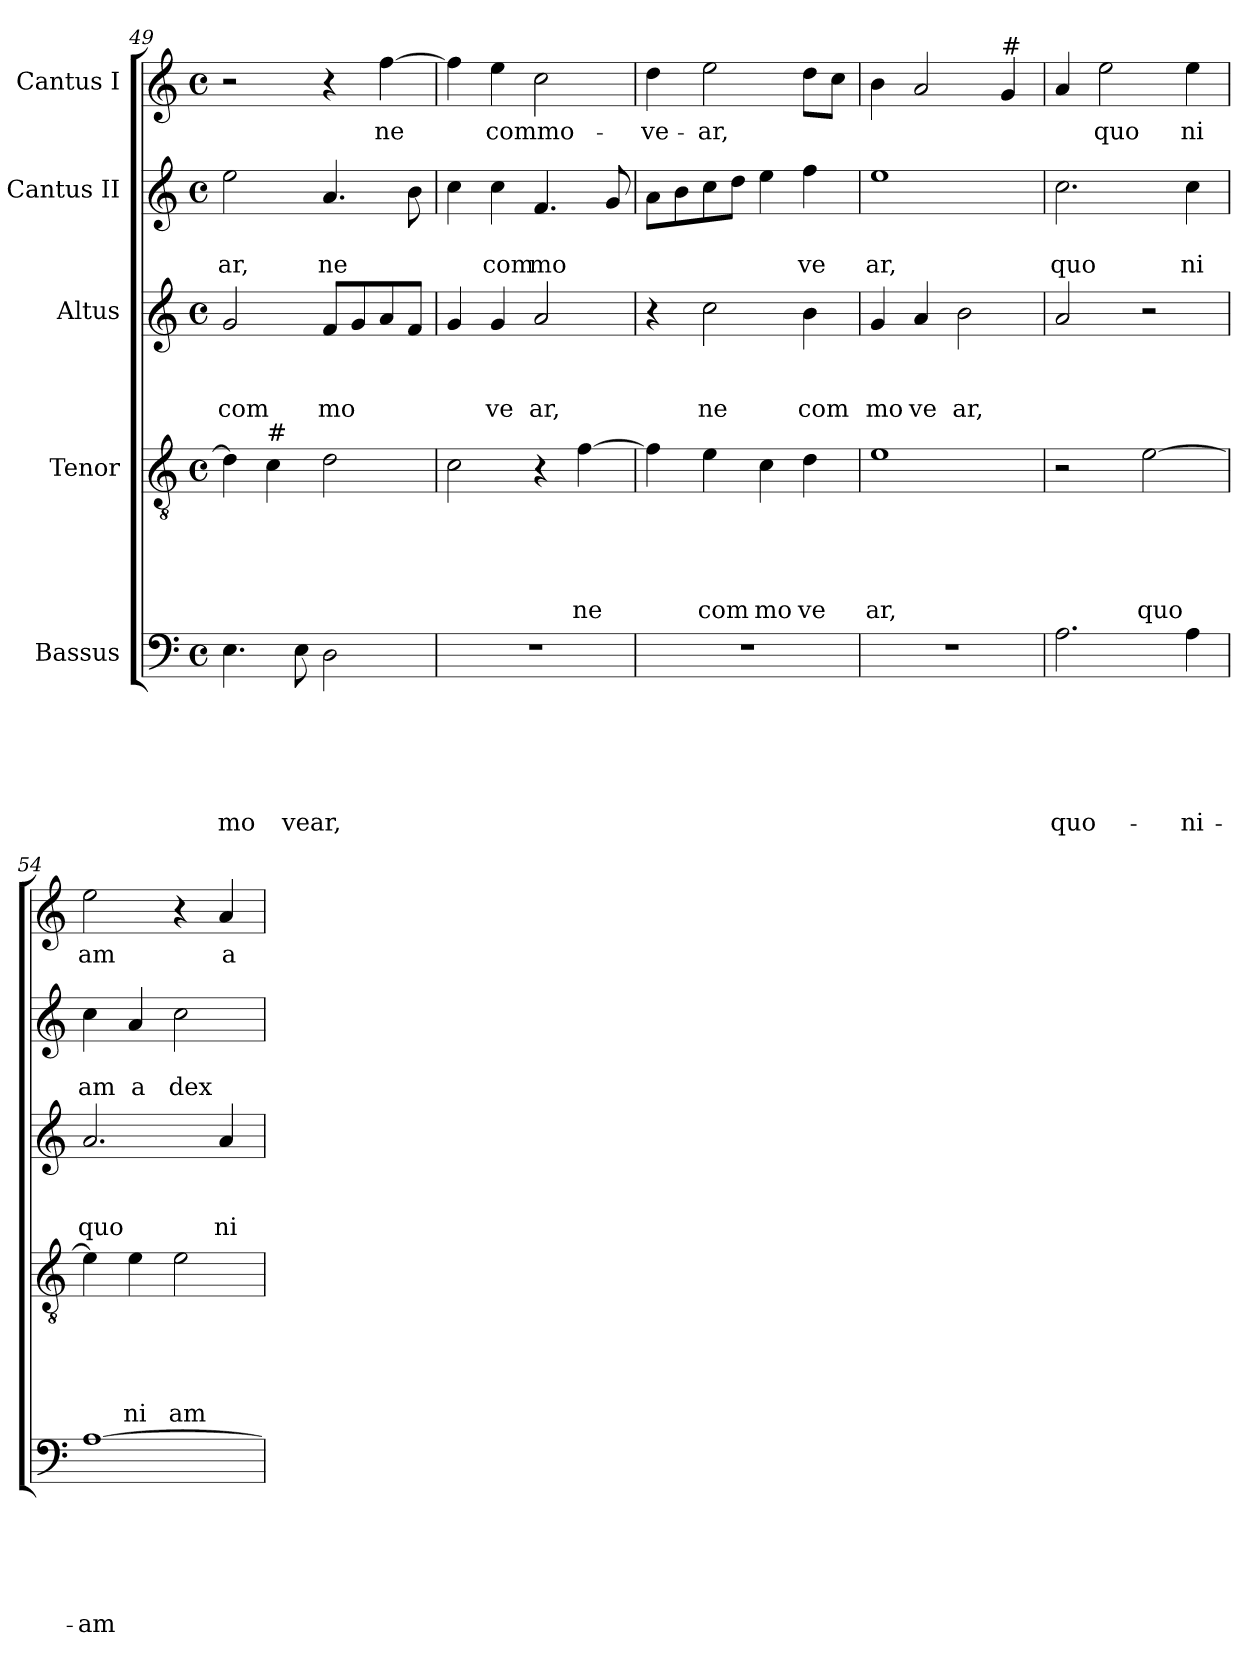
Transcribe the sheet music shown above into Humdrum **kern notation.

**kern	**text	**text	**text	**text	**text	**text	**kern	**text	**text	**text	**text	**text	**kern	**text	**text	**text	**kern	**text	**text	**kern	**text
*part5	*part5	*part5	*part5	*part5	*part5	*part5	*part4	*part4	*part4	*part4	*part4	*part4	*part3	*part3	*part3	*part3	*part2	*part2	*part2	*part1	*part1
*staff5	*staff5	*staff5	*staff5	*staff5	*staff5	*staff5	*staff4	*staff4	*staff4	*staff4	*staff4	*staff4	*staff3	*staff3	*staff3	*staff3	*staff2	*staff2	*staff2	*staff1	*staff1
*I"Bassus	*	*	*	*	*	*	*I"Tenor	*	*	*	*	*	*I"Altus	*	*	*	*I"Cantus II	*	*	*I"Cantus I	*
*clefF4	*	*	*	*	*	*	*clefGv2	*	*	*	*	*	*clefG2	*	*	*	*clefG2	*	*	*clefG2	*
*k[]	*	*	*	*	*	*	*k[]	*	*	*	*	*	*k[]	*	*	*	*k[]	*	*	*k[]	*
*C:	*	*	*	*	*	*	*C:	*	*	*	*	*	*C:	*	*	*	*C:	*	*	*C:	*
*M4/4	*	*	*	*	*	*	*M4/4	*	*	*	*	*	*M4/4	*	*	*	*M4/4	*	*	*M4/4	*
*met(c)	*	*	*	*	*	*	*met(c)	*	*	*	*	*	*met(c)	*	*	*	*met(c)	*	*	*met(c)	*
=49	=49	=49	=49	=49	=49	=49	=49	=49	=49	=49	=49	=49	=49	=49	=49	=49	=49	=49	=49	=49	=49
!	!	!	!	!	!	!LO:LY:b	!	!	!	!	!	!	!	!	!	!LO:LY:b	!	!	!LO:LY:b	!	!
4.E\	.	.	.	.	.	mo	4d\]	.	.	.	.	.	2g/	.	.	com	2ee\	.	ar,	2r	.
!	!	!	!	!	!	!	!LO:TX:a:t=#	!	!	!	!	!	!	!	!	!	!	!	!	!	!
.	.	.	.	.	.	.	4c\	.	.	.	.	.	.	.	.	.	.	.	.	.	.
!	!	!	!	!	!	!LO:LY:b	!	!	!	!	!	!	!	!	!	!	!	!	!	!	!
8E\	.	.	.	.	.	vear,	.	.	.	.	.	.	.	.	.	.	.	.	.	.	.
!	!	!	!	!	!	!	!	!	!	!	!	!	!	!	!	!LO:LY:b	!	!	!LO:LY:b	!	!
2D\	.	.	.	.	.	.	2d\	.	.	.	.	.	8f/L	.	.	mo	4.a/	.	ne	4r	.
.	.	.	.	.	.	.	.	.	.	.	.	.	8g/	.	.	.	.	.	.	.	.
!	!	!	!	!	!	!	!	!	!	!	!	!	!	!	!	!	!	!	!	!	!LO:LY:b
.	.	.	.	.	.	.	.	.	.	.	.	.	8a/	.	.	.	.	.	.	[>4ff\	ne
.	.	.	.	.	.	.	.	.	.	.	.	.	8f/J	.	.	.	8b\	.	.	.	.
=50	=50	=50	=50	=50	=50	=50	=50	=50	=50	=50	=50	=50	=50	=50	=50	=50	=50	=50	=50	=50	=50
1r	.	.	.	.	.	.	2c\	.	.	.	.	.	4g/	.	.	.	4cc\	.	.	4ff\]	.
!	!	!	!	!	!	!	!	!	!	!	!	!	!	!	!	!LO:LY:b	!	!	!LO:LY:b	!	!LO:LY:b
.	.	.	.	.	.	.	.	.	.	.	.	.	4g/	.	.	ve	4cc\	.	com	4ee\	commo-
!	!	!	!	!	!	!	!	!	!	!	!	!	!	!	!	!LO:LY:b	!	!	!LO:LY:b	!	!
.	.	.	.	.	.	.	4r	.	.	.	.	.	2a/	.	.	ar,	4.f/	.	mo	2cc\	.
!	!	!	!	!	!	!	!	!	!	!	!	!LO:LY:b	!	!	!	!	!	!	!	!	!
.	.	.	.	.	.	.	[>4f\	.	.	.	.	ne	.	.	.	.	.	.	.	.	.
.	.	.	.	.	.	.	.	.	.	.	.	.	.	.	.	.	8g/	.	.	.	.
=51	=51	=51	=51	=51	=51	=51	=51	=51	=51	=51	=51	=51	=51	=51	=51	=51	=51	=51	=51	=51	=51
!	!	!	!	!	!	!	!	!	!	!	!	!	!	!	!	!	!	!	!	!	!LO:LY:b
1r	.	.	.	.	.	.	4f\]	.	.	.	.	.	4r	.	.	.	8a\L	.	.	4dd\	-ve-
.	.	.	.	.	.	.	.	.	.	.	.	.	.	.	.	.	8b\	.	.	.	.
!	!	!	!	!	!	!	!	!	!	!	!	!LO:LY:b	!	!	!	!LO:LY:b	!	!	!	!	!LO:LY:b
.	.	.	.	.	.	.	4e\	.	.	.	.	com	2cc\	.	.	ne	8cc\	.	.	2ee\	-ar,
.	.	.	.	.	.	.	.	.	.	.	.	.	.	.	.	.	8dd\J	.	.	.	.
!	!	!	!	!	!	!	!	!	!	!	!	!LO:LY:b	!	!	!	!	!	!	!	!	!
.	.	.	.	.	.	.	4c\	.	.	.	.	mo	.	.	.	.	4ee\	.	.	.	.
!	!	!	!	!	!	!	!	!	!	!	!	!LO:LY:b	!	!	!	!LO:LY:b	!	!	!LO:LY:b	!	!
.	.	.	.	.	.	.	4d\	.	.	.	.	ve	4b\	.	.	com	4ff\	.	ve	8dd\L	.
.	.	.	.	.	.	.	.	.	.	.	.	.	.	.	.	.	.	.	.	8cc\J	.
!!LO:LB:g=z
=52	=52	=52	=52	=52	=52	=52	=52	=52	=52	=52	=52	=52	=52	=52	=52	=52	=52	=52	=52	=52	=52
!	!	!	!	!	!	!	!	!	!	!	!	!LO:LY:b	!	!	!	!LO:LY:b	!	!	!LO:LY:b	!	!
1r	.	.	.	.	.	.	1e	.	.	.	.	ar,	4g/	.	.	mo	1ee	.	ar,	4b\	.
!	!	!	!	!	!	!	!	!	!	!	!	!	!	!	!	!LO:LY:b	!	!	!	!	!
.	.	.	.	.	.	.	.	.	.	.	.	.	4a/	.	.	ve	.	.	.	2a/	.
!	!	!	!	!	!	!	!	!	!	!	!	!	!	!	!	!LO:LY:b	!	!	!	!	!
.	.	.	.	.	.	.	.	.	.	.	.	.	2b\	.	.	ar,	.	.	.	.	.
!	!	!	!	!	!	!	!	!	!	!	!	!	!	!	!	!	!	!	!	!LO:TX:a:t=#	!
.	.	.	.	.	.	.	.	.	.	.	.	.	.	.	.	.	.	.	.	4g/	.
=53	=53	=53	=53	=53	=53	=53	=53	=53	=53	=53	=53	=53	=53	=53	=53	=53	=53	=53	=53	=53	=53
!	!	!	!	!	!	!LO:LY:b	!	!	!	!	!	!	!	!	!	!	!	!	!LO:LY:b	!	!
2.A\	.	.	.	.	.	quo-	2r	.	.	.	.	.	2a/	.	.	.	2.cc\	.	quo	4a/	.
!	!	!	!	!	!	!	!	!	!	!	!	!	!	!	!	!	!	!	!	!	!LO:LY:b
.	.	.	.	.	.	.	.	.	.	.	.	.	.	.	.	.	.	.	.	2ee\	quo
!	!	!	!	!	!	!	!	!	!	!	!	!LO:LY:b	!	!	!	!	!	!	!	!	!
.	.	.	.	.	.	.	[>2e\	.	.	.	.	quo	2r	.	.	.	.	.	.	.	.
!	!	!	!	!	!	!LO:LY:b	!	!	!	!	!	!	!	!	!	!	!	!	!LO:LY:b	!	!LO:LY:b
4A\	.	.	.	.	.	-ni-	.	.	.	.	.	.	.	.	.	.	4cc\	.	ni	4ee\	ni
=54	=54	=54	=54	=54	=54	=54	=54	=54	=54	=54	=54	=54	=54	=54	=54	=54	=54	=54	=54	=54	=54
!	!	!	!	!	!	!LO:LY:b	!	!	!	!	!	!	!	!	!	!LO:LY:b	!	!	!LO:LY:b	!	!LO:LY:b
[>1A	.	.	.	.	.	-am	4e\]	.	.	.	.	.	2.a/	.	.	quo	4cc\	.	am	2ee\	am
!	!	!	!	!	!	!	!	!	!	!	!	!LO:LY:b	!	!	!	!	!	!	!LO:LY:b	!	!
.	.	.	.	.	.	.	4e\	.	.	.	.	ni	.	.	.	.	4a/	.	a	.	.
!	!	!	!	!	!	!	!	!	!	!	!	!LO:LY:b	!	!	!	!	!	!	!LO:LY:b	!	!
.	.	.	.	.	.	.	2e\	.	.	.	.	am	.	.	.	.	2cc\	.	dex	4r	.
!	!	!	!	!	!	!	!	!	!	!	!	!	!	!	!	!LO:LY:b	!	!	!	!	!LO:LY:b
.	.	.	.	.	.	.	.	.	.	.	.	.	4a/	.	.	ni	.	.	.	4a/	a
=	=	=	=	=	=	=	=	=	=	=	=	=	=	=	=	=	=	=	=	=	=
*-	*-	*-	*-	*-	*-	*-	*-	*-	*-	*-	*-	*-	*-	*-	*-	*-	*-	*-	*-	*-	*-
